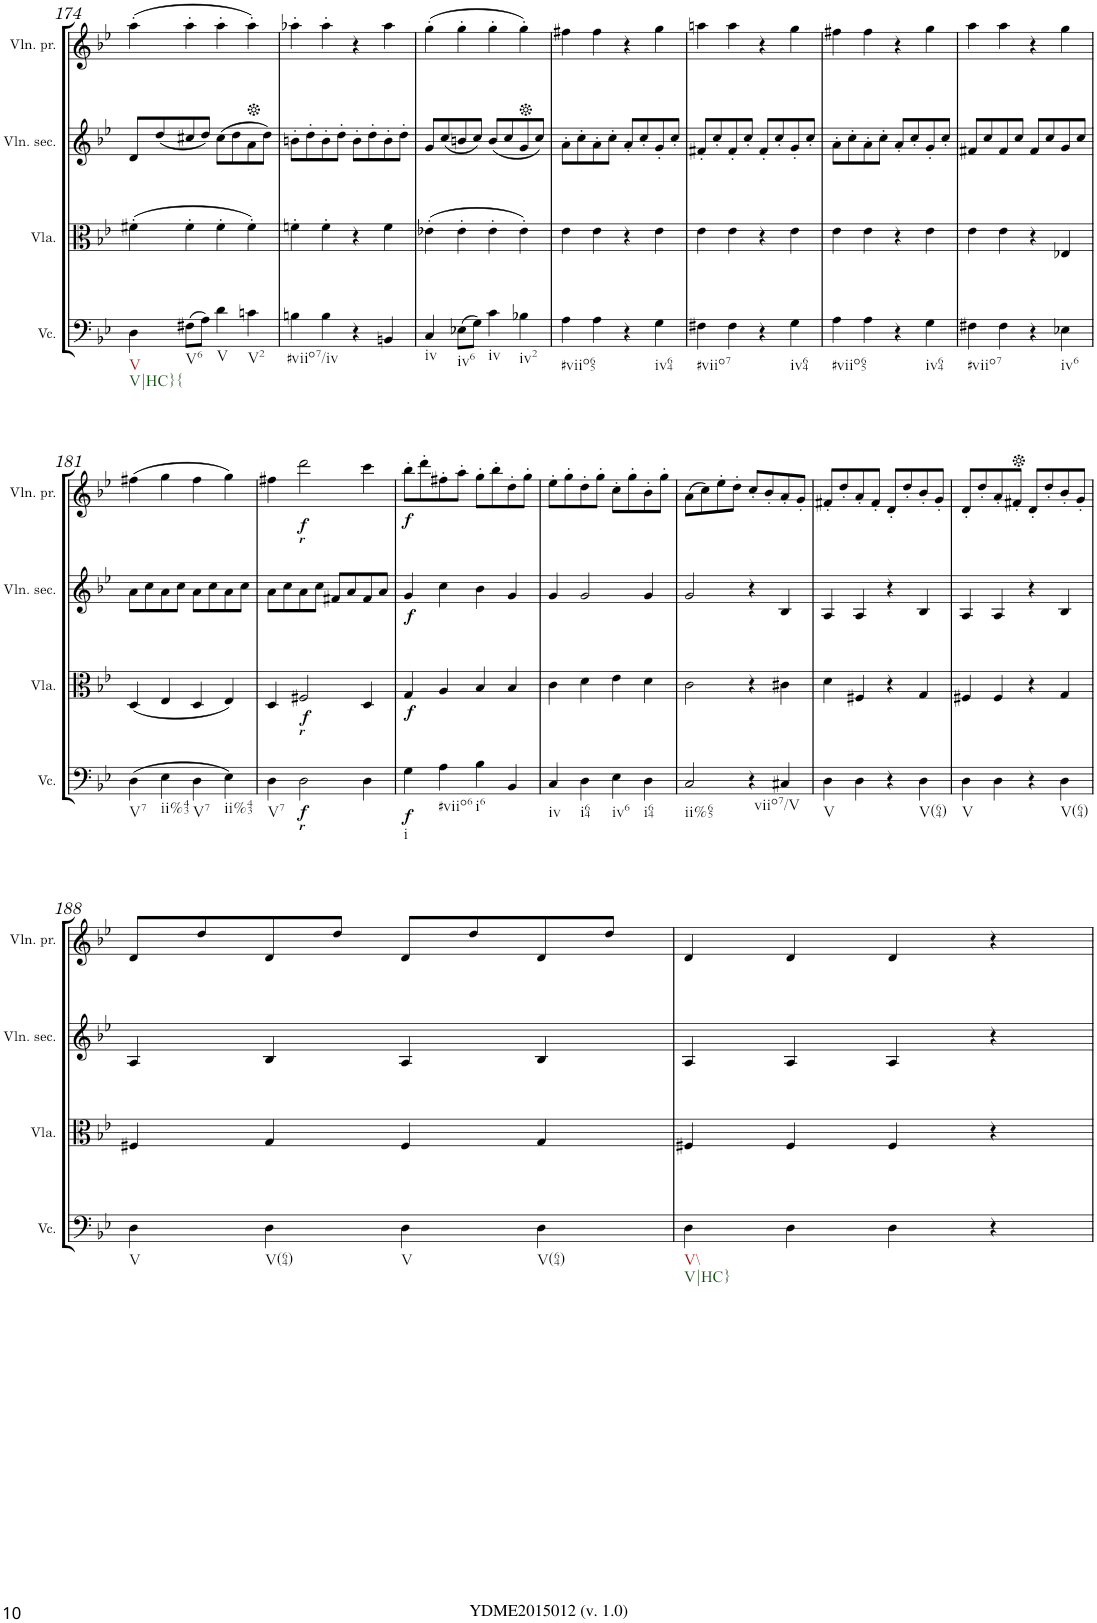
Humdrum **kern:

**kern	**dynam	**kern	**dynam	**kern	**dynam	**kern	**dynam
*part4	*part4	*part3	*part3	*part2	*part2	*part1	*part1
*staff4	*staff4	*staff3	*staff3	*staff2	*staff2	*staff1	*staff1
*I"Violoncelle	*	*I"Viola	*	*I"Violino secondo	*	*I"Violino primo	*
*I'Vc.	*	*I'Vla.	*	*I'Vln. sec.	*	*I'Vln. pr.	*
!!LO:PB:g=z
*clefF4	*	*clefC3	*	*clefG2	*	*clefG2	*
*k[b-e-]	*	*k[b-e-]	*	*k[b-e-]	*	*k[b-e-]	*
*M2/2	*	*M2/2	*	*M2/2	*	*M2/2	*
=174	=174	=174	=174	=174	=174	=174	=174
!LO:TX:b:t=V	!	!	!	!	!	!	!
!LO:TX:b:t=V|HC}{	!	!	!	!	!	!	!
4D\	.	(>4f#X'\	.	8d/L	.	(>4aa'\	.
.	.	.	.	(<8dd/	.	.	.
!LO:TX:b:t=V6	!	!	!	!	!	!	!
(>8F#X\L	.	4f#'\	.	8cc#X/	.	4aa'\	.
8A\J)	.	.	.	8dd/J)	.	.	.
!LO:TX:b:t=V	!	!	!	!	!	!	!
4d\	.	4f#'\	.	(>8cc#\L	.	4aa'\	.
.	.	.	.	8dd\	.	.	.
!LO:TX:b:t=V2	!	!	!	!	!	!	!
4cn\	.	4f#'\)	.	8a\	.	4aa'\)	.
.	.	.	.	8dd\J)	.	.	.
=175	=175	=175	=175	=175	=175	=175	=175
!LO:TX:b:t=#viio7/iv	!	!	!	!	!	!	!
4Bn\	.	4fn'\	.	8bn'\L	.	4aa-X'\	.
.	.	.	.	8dd'\	.	.	.
4B\	.	4f'\	.	8b'\	.	4aa-'\	.
.	.	.	.	8dd'\J	.	.	.
4r	.	4r	.	8b'\L	.	4r	.
.	.	.	.	8dd'\	.	.	.
4BBn/	.	4f\	.	8b'\	.	4aa-\	.
.	.	.	.	8dd'\J	.	.	.
=176	=176	=176	=176	=176	=176	=176	=176
!LO:TX:b:t=iv	!	!	!	!	!	!	!
4C/	.	(>4e-X'\	.	8g/L	.	(>4gg'\	.
.	.	.	.	(<8cc/	.	.	.
!LO:TX:b:t=iv6	!	!	!	!	!	!	!
(>8E-X\L	.	4e-'\	.	8bn/	.	4gg'\	.
8G\J)	.	.	.	8cc/J)	.	.	.
!LO:TX:b:t=iv	!	!	!	!	!	!	!
4c\	.	4e-'\	.	(<8b/L	.	4gg'\	.
.	.	.	.	8cc/	.	.	.
!LO:TX:b:t=iv2	!	!	!	!	!	!	!
4B-X\	.	4e-'\)	.	8g/	.	4gg'\)	.
.	.	.	.	8cc/J)	.	.	.
=177	=177	=177	=177	=177	=177	=177	=177
!LO:TX:b:t=#viio65	!	!	!	!	!	!	!
4A\	.	4e-\	.	8a'\L	.	4ff#X\	.
.	.	.	.	8cc'\	.	.	.
4A\	.	4e-\	.	8a'\	.	4ff#\	.
.	.	.	.	8cc'\J	.	.	.
4r	.	4r	.	8a'/L	.	4r	.
.	.	.	.	8cc'/	.	.	.
!LO:TX:b:t=iv64	!	!	!	!	!	!	!
4G\	.	4e-\	.	8g'/	.	4gg\	.
.	.	.	.	8cc'/J	.	.	.
=178	=178	=178	=178	=178	=178	=178	=178
!LO:TX:b:t=#viio7	!	!	!	!	!	!	!
4F#X\	.	4e-\	.	8f#X'/L	.	4aan\	.
.	.	.	.	8cc'/	.	.	.
4F#\	.	4e-\	.	8f#'/	.	4aa\	.
.	.	.	.	8cc'/J	.	.	.
4r	.	4r	.	8f#'/L	.	4r	.
.	.	.	.	8cc'/	.	.	.
!LO:TX:b:t=iv64	!	!	!	!	!	!	!
4G\	.	4e-\	.	8g'/	.	4gg\	.
.	.	.	.	8cc'/J	.	.	.
=179	=179	=179	=179	=179	=179	=179	=179
!LO:TX:b:t=#viio65	!	!	!	!	!	!	!
4A\	.	4e-\	.	8a'\L	.	4ff#X\	.
.	.	.	.	8cc'\	.	.	.
4A\	.	4e-\	.	8a'\	.	4ff#\	.
.	.	.	.	8cc'\J	.	.	.
4r	.	4r	.	8a'/L	.	4r	.
.	.	.	.	8cc'/	.	.	.
!LO:TX:b:t=iv64	!	!	!	!	!	!	!
4G\	.	4e-\	.	8g'/	.	4gg\	.
.	.	.	.	8cc'/J	.	.	.
=180	=180	=180	=180	=180	=180	=180	=180
!LO:TX:b:t=#viio7	!	!	!	!	!	!	!
4F#X\	.	4e-\	.	8f#X/L	.	4aa\	.
.	.	.	.	8cc/	.	.	.
4F#\	.	4e-\	.	8f#/	.	4aa\	.
.	.	.	.	8cc/J	.	.	.
4r	.	4r	.	8f#/L	.	4r	.
.	.	.	.	8cc/	.	.	.
!LO:TX:b:t=iv6	!	!	!	!	!	!	!
4E-X\	.	4E-X/	.	8g/	.	4gg\	.
.	.	.	.	8cc/J	.	.	.
!!LO:LB:g=z
=181	=181	=181	=181	=181	=181	=181	=181
!LO:TX:b:t=V7	!	!	!	!	!	!	!
(>4D\	.	(<4D/	.	8a\L	.	(>4ff#X\	.
.	.	.	.	8cc\	.	.	.
!LO:TX:b:t=ii%43	!	!	!	!	!	!	!
4E-\	.	4E-/	.	8a\	.	4gg\	.
.	.	.	.	8cc\J	.	.	.
!LO:TX:b:t=V7	!	!	!	!	!	!	!
4D\	.	4D/	.	8a\L	.	4ff#\	.
.	.	.	.	8cc\	.	.	.
!LO:TX:b:t=ii%43	!	!	!	!	!	!	!
4E-\)	.	4E-/)	.	8a\	.	4gg\)	.
.	.	.	.	8cc\J	.	.	.
=182	=182	=182	=182	=182	=182	=182	=182
!LO:TX:b:t=V7	!	!	!	!	!	!	!
4D\	.	4D/	.	8a\L	.	4ff#X\	.
.	.	.	.	8cc\	.	.	.
!	!	!	!	!	!	!LO:TX:b:Bi:t=r	!
!	!	!LO:TX:b:Bi:t=r	!	!	!	!	!
!LO:TX:b:Bi:t=r	!	!	!	!	!	!	!
!	!LO:DY:b	!	!LO:DY:b	!	!	!	!LO:DY:b
2D\	f	2F#X/	f	8a\	.	2ddd\	f
.	.	.	.	8cc\J	.	.	.
.	.	.	.	8f#X/L	.	.	.
.	.	.	.	8a/	.	.	.
4D\	.	4D/	.	8f#/	.	4ccc\	.
.	.	.	.	8a/J	.	.	.
=183	=183	=183	=183	=183	=183	=183	=183
!LO:TX:b:t=i	!	!	!	!	!	!	!
!	!LO:DY:b	!	!LO:DY:b	!	!LO:DY:b	!	!LO:DY:b
4G\	f	4G/	f	4g/	f	8bb-'\L	f
.	.	.	.	.	.	8ddd'\	.
!LO:TX:b:t=#viio6	!	!	!	!	!	!	!
4A\	.	4A/	.	4cc\	.	8ff#X'\	.
.	.	.	.	.	.	8aa'\J	.
!LO:TX:b:t=i6	!	!	!	!	!	!	!
4B-\	.	4B-/	.	4b-\	.	8gg'\L	.
.	.	.	.	.	.	8bb-'\	.
4BB-/	.	4B-/	.	4g/	.	8dd'\	.
.	.	.	.	.	.	8gg'\J	.
=184	=184	=184	=184	=184	=184	=184	=184
!LO:TX:b:t=iv	!	!	!	!	!	!	!
4C/	.	4c\	.	4g/	.	8ee-'\L	.
.	.	.	.	.	.	8gg'\	.
!LO:TX:b:t=i64	!	!	!	!	!	!	!
4D\	.	4d\	.	2g/	.	8dd'\	.
.	.	.	.	.	.	8gg'\J	.
!LO:TX:b:t=iv6	!	!	!	!	!	!	!
4E-\	.	4e-\	.	.	.	8cc'\L	.
.	.	.	.	.	.	8gg'\	.
!LO:TX:b:t=i64	!	!	!	!	!	!	!
4D\	.	4d\	.	4g/	.	8b-'\	.
.	.	.	.	.	.	8gg'\J	.
=185	=185	=185	=185	=185	=185	=185	=185
!LO:TX:b:t=ii%65	!	!	!	!	!	!	!
2C/	.	2c\	.	2g/	.	(>8a\L	.
.	.	.	.	.	.	8cc\)	.
.	.	.	.	.	.	8ee-'\	.
.	.	.	.	.	.	8dd'\J	.
4r	.	4r	.	4r	.	8cc'/L	.
.	.	.	.	.	.	8b-'/	.
!LO:TX:b:t=viio7/V	!	!	!	!	!	!	!
4C#X/	.	4c#X\	.	4B-/	.	8a'/	.
.	.	.	.	.	.	8g'/J	.
=186	=186	=186	=186	=186	=186	=186	=186
!LO:TX:b:t=V	!	!	!	!	!	!	!
4D\	.	4d\	.	4A/	.	8f#X'/L	.
.	.	.	.	.	.	8dd'/	.
4D\	.	4F#X/	.	4A/	.	8a'/	.
.	.	.	.	.	.	8f#'/J	.
4r	.	4r	.	4r	.	8d'/L	.
.	.	.	.	.	.	8dd'/	.
!LO:TX:b:t=V(64)	!	!	!	!	!	!	!
4D\	.	4G/	.	4B-/	.	8b-'/	.
.	.	.	.	.	.	8g'/J	.
=187	=187	=187	=187	=187	=187	=187	=187
!LO:TX:b:t=V	!	!	!	!	!	!	!
4D\	.	4F#X/	.	4A/	.	8d'/L	.
.	.	.	.	.	.	8dd'/	.
4D\	.	4F#/	.	4A/	.	8a'/	.
.	.	.	.	.	.	8f#X'/J	.
4r	.	4r	.	4r	.	8d'/L	.
.	.	.	.	.	.	8dd'/	.
!LO:TX:b:t=V(64)	!	!	!	!	!	!	!
4D\	.	4G/	.	4B-/	.	8b-'/	.
.	.	.	.	.	.	8g'/J	.
!!LO:LB:g=z
=188	=188	=188	=188	=188	=188	=188	=188
!LO:TX:b:t=V	!	!	!	!	!	!	!
4D\	.	4F#X/	.	4A/	.	8d/L	.
.	.	.	.	.	.	8dd/	.
!LO:TX:b:t=V(64)	!	!	!	!	!	!	!
4D\	.	4G/	.	4B-/	.	8d/	.
.	.	.	.	.	.	8dd/J	.
!LO:TX:b:t=V	!	!	!	!	!	!	!
4D\	.	4F#/	.	4A/	.	8d/L	.
.	.	.	.	.	.	8dd/	.
!LO:TX:b:t=V(64)	!	!	!	!	!	!	!
4D\	.	4G/	.	4B-/	.	8d/	.
.	.	.	.	.	.	8dd/J	.
=189	=189	=189	=189	=189	=189	=189	=189
!LO:TX:b:t=V\\	!	!	!	!	!	!	!
!LO:TX:b:t=V|HC}	!	!	!	!	!	!	!
4D\	.	4F#X/	.	4A/	.	4d/	.
4D\	.	4F#/	.	4A/	.	4d/	.
4D\	.	4F#/	.	4A/	.	4d/	.
4r	.	4r	.	4r	.	4r	.
=	=	=	=	=	=	=	=
*-	*-	*-	*-	*-	*-	*-	*-
